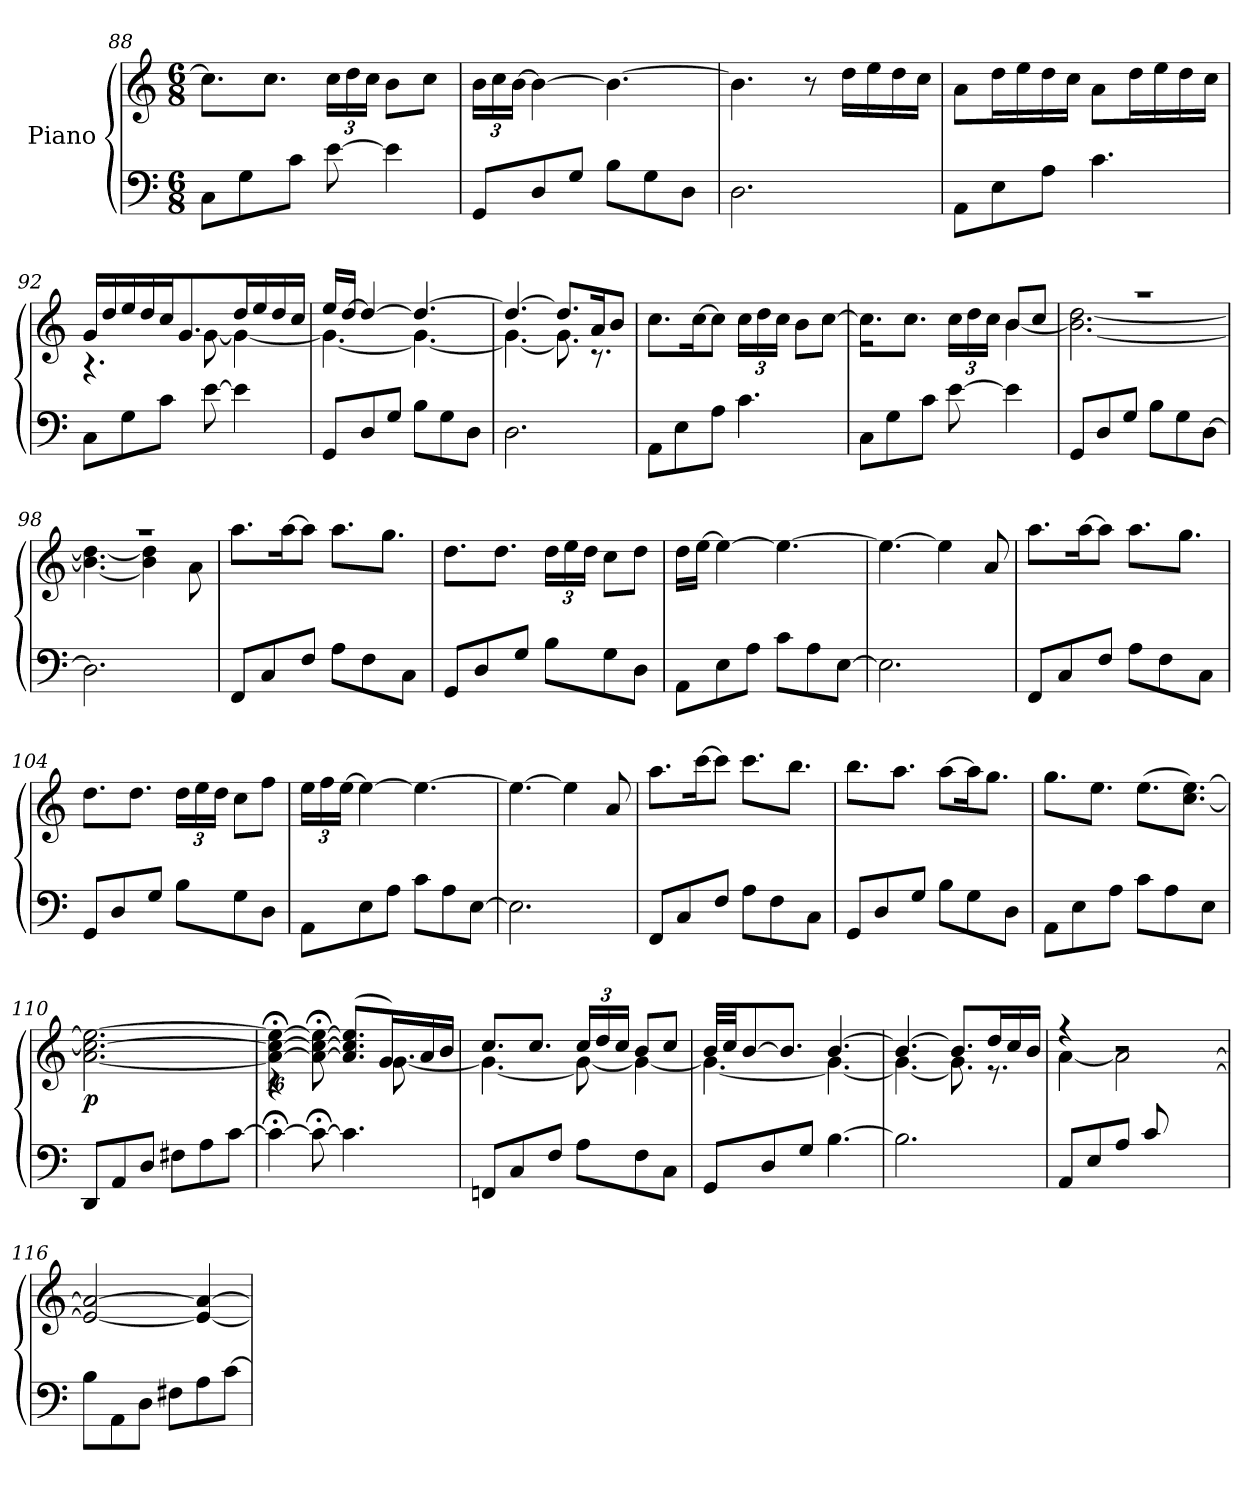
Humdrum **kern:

**kern	**kern	**dynam
*part1	*part1	*part1
*staff2	*staff1	*staff1/2
*I"Piano	*	*
*clefF4	*clefG2	*
*k[]	*k[]	*
*M6/8	*M6/8	*
=88	=88	=88
8C\L	8.cc\L]	.
8G\	.	.
.	8.cc\J	.
8c\J	.	.
*	*Xbrackettup	*
[8e\	24cc\LL	.
.	24dd\	.
.	24cc\JJ	.
4e\]	8b\L	.
.	8cc\J	.
=89	=89	=89
8GG/L	24b\LL	.
.	24cc\	.
.	[24b\JJ	.
8D/	4b\_	.
8G/J	.	.
8B\L	4.b\_	.
8G\	.	.
8D\J	.	.
=90	=90	=90
2.D\	4.b\]	.
.	8r	.
.	16dd\LL	.
.	16ee\	.
.	16dd\	.
.	16cc\JJ	.
!!LO:LB:g=z
=91	=91	=91
8AA\L	8a\L	.
8E\	16dd\L	.
.	16ee\	.
8A\J	16dd\	.
.	16cc\JJ	.
4.c\	8a\L	.
.	16dd\L	.
.	16ee\	.
.	16dd\	.
.	16cc\JJ	.
=92	=92	=92
*	*^	*
8C\L	16g/LL	4.r	.
.	16dd/	.	.
8G\	16ee/	.	.
.	16dd/	.	.
8c\J	16cc/J	.	.
.	8.g/	.	.
[8e\	.	[8g\	.
4e\]	16dd/L	4g\_	.
.	16ee/	.	.
.	16dd/	.	.
.	16cc/JJ	.	.
=93	=93	=93	=93
8GG/L	16ee/LL	4.g\_	.
.	[16dd/JJ	.	.
8D/	4dd/_	.	.
8G/J	.	.	.
8B\L	4.dd/_	4.g\_	.
8G\	.	.	.
8D\J	.	.	.
=94	=94	=94	=94
2.D\	4.dd/_	4.g\_	.
.	8.dd/L]	8.g\]	.
.	16a/K	8.r	.
.	8b/J	.	.
*	*v	*v	*
=95	=95	=95
8AA\L	8.cc\L	.
8E\	.	.
.	[16cc\K	.
8A\J	8cc\J]	.
4.c\	24cc\LL	.
.	24dd\	.
.	24cc\JJ	.
.	8b\L	.
.	[8cc\J	.
!!LO:LB:g=z
=96	=96	=96
*	*^	*
8C\L	8.cc\L]	2r	.
8G\	.	.	.
.	8.cc\J	.	.
8c\J	.	.	.
[8e\	24cc\LL	.	.
.	24dd\	.	.
.	24cc\JJ	.	.
4e\]	8b/L	[4b\	.
.	8cc/J	.	.
=97	=97	=97	=97
8GG/L	2.r	2.b\_ [2.dd\	.
8D/	.	.	.
8G/J	.	.	.
8B\L	.	.	.
8G\	.	.	.
[8D\J	.	.	.
=98	=98	=98	=98
2.D\]	2.r	4.b\_ 4.dd\_	.
.	.	4b\] 4dd\]	.
.	.	8a\	.
*	*v	*v	*
=99	=99	=99
8FF/L	8.aa\L	.
8C/	.	.
.	[16aa\K	.
8F/J	8aa\J]	.
8A\L	8.aa\L	.
8F\	.	.
.	8.gg\J	.
8C\J	.	.
=100	=100	=100
8GG/L	8.dd\L	.
8D/	.	.
.	8.dd\J	.
8G/J	.	.
8B\L	24dd\LL	.
.	24ee\	.
.	24dd\JJ	.
8G\	8cc\L	.
8D\J	8dd\J	.
=101	=101	=101
8AA\L	16dd\LL	.
.	[16ee\JJ	.
8E\	4ee\_	.
8A\J	.	.
8c\L	4.ee\_	.
8A\	.	.
[8E\J	.	.
!!LO:PB:g=z
=102	=102	=102
2.E\]	4.ee\_	.
.	4ee\]	.
.	8a/	.
=103	=103	=103
8FF/L	8.aa\L	.
8C/	.	.
.	[16aa\K	.
8F/J	8aa\J]	.
8A\L	8.aa\L	.
8F\	.	.
.	8.gg\J	.
8C\J	.	.
=104	=104	=104
8GG/L	8.dd\L	.
8D/	.	.
.	8.dd\J	.
8G/J	.	.
8B\L	24dd\LL	.
.	24ee\	.
.	24dd\JJ	.
8G\	8cc\L	.
8D\J	8ff\J	.
=105	=105	=105
8AA\L	24ee\LL	.
.	24ff\	.
.	[24ee\JJ	.
8E\	4ee\_	.
8A\J	.	.
8c\L	4.ee\_	.
8A\	.	.
[8E\J	.	.
=106	=106	=106
2.E\]	4.ee\_	.
.	4ee\]	.
.	8a/	.
=107	=107	=107
8FF/L	8.aa\L	.
8C/	.	.
.	[16ccc\K	.
8F/J	8ccc\J]	.
8A\L	8.ccc\L	.
8F\	.	.
.	8.bb\J	.
8C\J	.	.
!!LO:LB:g=z
=108	=108	=108
8GG/L	8.bb\L	.
8D/	.	.
.	8.aa\J	.
8G/J	.	.
8B\L	[8aa\L	.
8G\	16aa\K]	.
.	8.gg\J	.
8D\J	.	.
=109	=109	=109
8AA\L	8.gg\L	.
8E\	.	.
.	8.ee\J	.
8A\J	.	.
8c\L	(>8.ee\L	.
8A\	.	.
.	[8.cc\ [8.ee\J)	.
8E\J	.	.
=110	=110	=110
!	!	!LO:DY:b
8DD/L	[2.a\ 2.cc\_ 2.ee\_	p
8AA/	.	.
8D/J	.	.
8F#X\L	.	.
8A\	.	.
[8c\J	.	.
=111	=111	=111
*	*^	*
!	!	!LO:N:vis=2.	!
4c;<\_	4a\_;< 4cc\_;< 4ee\_;<	16%9r	.
8c;<\_	8a\_;< 8cc\_;< 8ee\_;<	.	.
4.c\]	(>8.a/] 8.cc/] 8.ee/]L	.	.
.	16g/L)	[8.g\	.
.	16a/	.	.
.	16b/JJ	.	.
=112	=112	=112	=112
8FFn/L	8.cc/L	4.g\_	.
8C/	.	.	.
.	8.cc/J	.	.
8F/J	.	.	.
8A\L	24cc/LL	8g\_	.
.	24dd/	.	.
.	24cc/JJ	.	.
8F\	8b/L	4g\_	.
8C\J	8cc/J	.	.
!!LO:LB:g=z	!!
=113	=113	=113	=113
8GG/L	32b/LLL	4.g\_	.
.	32cc/JJ	.	.
.	[8b/	.	.
8D/	.	.	.
.	8.b/J]	.	.
8G/J	.	.	.
[4.B\	[4.b/	4.g\_	.
=114	=114	=114	=114
2.B\]	4.b/_	4.g\_	.
.	8.b/L]	8.g\]	.
.	16dd/L	8.r	.
.	16cc/	.	.
.	16b/JJ	.	.
=115	=115	=115	=115
*	*	*^	*
8AA/L	4r	[4a\	2ryy	.
8E/	.	.	.	.
8A/J	2r	2a\]	.	.
8c/L	.	.	.	.
4ryy	.	.	8e\	.
.	.	.	[8e\ [8a\J	.
*	*v	*v	*v	*
=116	=116	=116
8B\L	2e/_ 2a/_	.
8AA\	.	.
8D\J	.	.
8F#X\L	.	.
8A\	4e/_ 4a/_	.
[8c\J	.	.
=	=	=
*-	*-	*-
